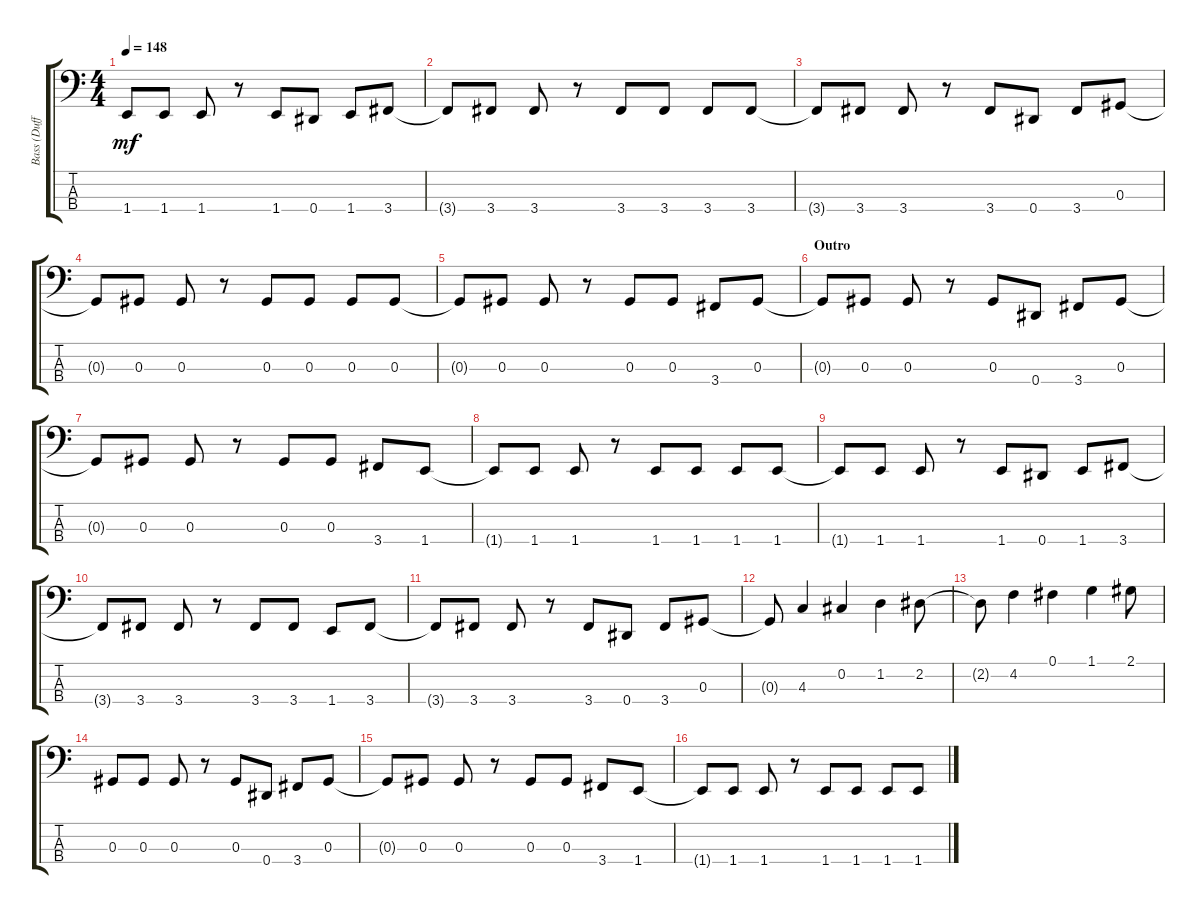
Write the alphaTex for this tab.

\track ("Bass (Duff)" "Bass (Duff") {instrument electricbasspick}
\staff {score tabs}
\tuning (Gb2 Db2 Ab1 Eb1) {hide}
\ts (4 4)
\tempo 148
\clef f4
\ks c
1.4{t}.8{dy mf} 1.4.8 1.4.8 r.8 1.4.8 0.4.8 1.4.8 3.4.8 |
3.4{t}.8 3.4.8 3.4.8 r.8 3.4.8 3.4.8 3.4.8 3.4.8 |
3.4{t}.8 3.4.8 3.4.8 r.8 3.4.8 0.4.8 3.4.8 0.3.8 |
0.3{t}.8 0.3.8 0.3.8 r.8 0.3.8 0.3.8 0.3.8 0.3.8 |
0.3{t}.8 0.3.8 0.3.8 r.8 0.3.8 0.3.8 3.4.8 0.3.8 |
\section ("" "Outro")
0.3{t}.8 0.3.8 0.3.8 r.8 0.3.8 0.4.8 3.4.8 0.3.8 |
0.3{t}.8 0.3.8 0.3.8 r.8 0.3.8 0.3.8 3.4.8 1.4.8 |
1.4{t}.8 1.4.8 1.4.8 r.8 1.4.8 1.4.8 1.4.8 1.4.8 |
1.4{t}.8 1.4.8 1.4.8 r.8 1.4.8 0.4.8 1.4.8 3.4.8 |
3.4{t}.8 3.4.8 3.4.8 r.8 3.4.8 3.4.8 1.4.8 3.4.8 |
3.4{t}.8 3.4.8 3.4.8 r.8 3.4.8 0.4.8 3.4.8 0.3.8 |
0.3{t}.8 4.3.4 0.2.4 1.2.4 2.2.8 |
2.2{t}.8 4.2.4 0.1.4 1.1.4 2.1.8 |
0.3.8 0.3.8 0.3.8 r.8 0.3.8 0.4.8 3.4.8 0.3.8 |
0.3{t}.8 0.3.8 0.3.8 r.8 0.3.8 0.3.8 3.4.8 1.4.8 |
1.4{t}.8 1.4.8 1.4.8 r.8 1.4.8 1.4.8 1.4.8 1.4.8
